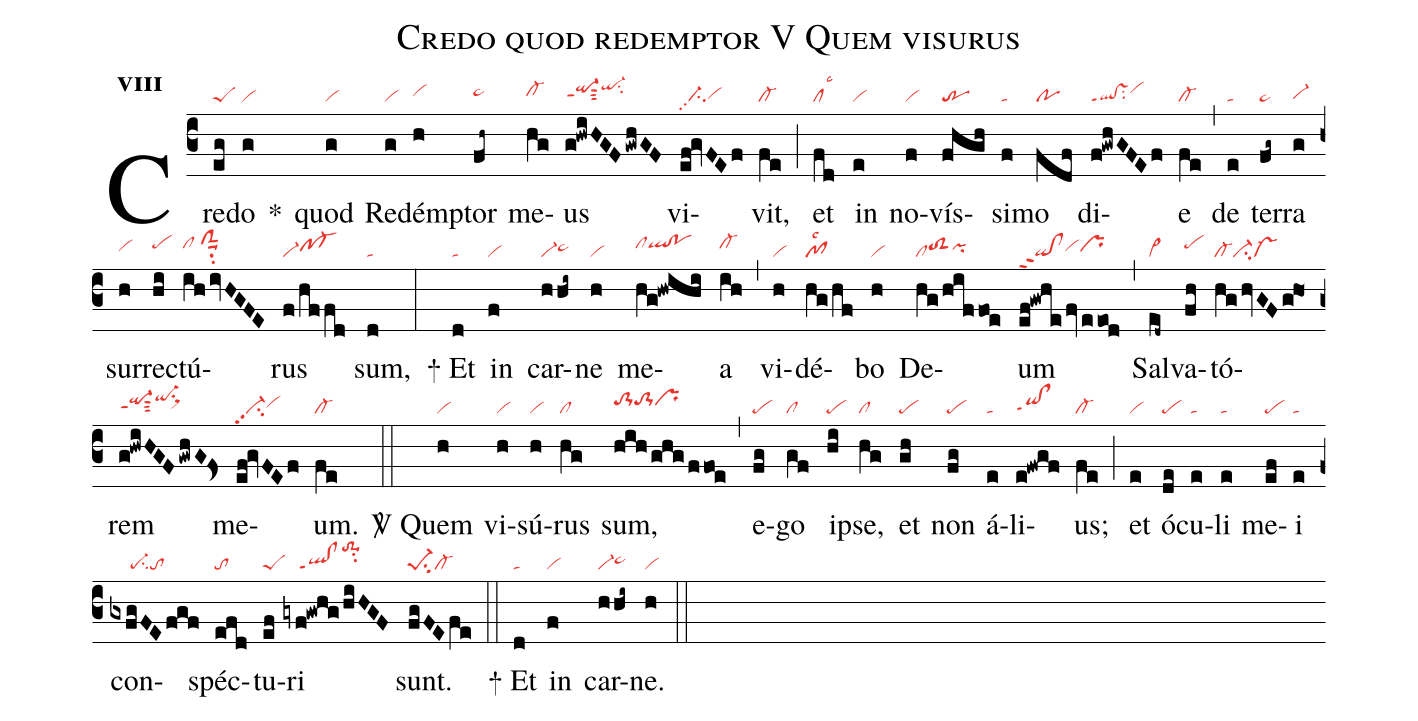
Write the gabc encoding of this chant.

name:Credo quod redemptor V Quem visurus;
office-part:re;
mode:8;
nabc-lines:1;
%%
initial-style: 1;
name: Credo quod Redemptor;
mode: 8;
office-part: Responsorium;
annotation: Resp. ;
annotation: viii;
nabc-lines: 1;
%%
(c3) Cre(eg|peS)do(g|vi) <sp>*</sp>() quod(g|vi) Red(g|vi)émp(h|vihh)tor(fh~|ta>hh) me(hg|cl-hh)us(g!hwiHGF/gwhGF|qi-hippt1sut3qi-hjsu2) vi(ef!gvFEf|//ci-pp2vihg)vit,(fe|cl-) (;) et(fd|cllsc3) in(e|vi) no(f|vi)vís(fhgh|tr)si(f|ta)mo(fdf|po) di(f!gwhGFEf|ql!vsppt1su2vihi)e(fe|cl-) (,) de(e|ta) ter(fg~|ta>)ra(g|vi-hg) sur(h|vihh)rec(hi|pehi)tú(ih/ivHGFE|clhi/clShjsuu1su2)rus(f/hffd|vi-pf-hh) sum,(d|ta) (:)
<sp>+</sp> Et(d|ta) in(f|vi) car(hhi~|vi-ta>hh)ne(h|vi) me(hg!hwihi|clhiqlhi!pohi)a(ih|cl-hi) (,) vi(h|vi)dé(hg/hf|pf1lsc2)bo(h|vi) De(hg/hiffoe|cltoS2hhpihh)um(ef!gwhe/fv/eeod|qi!clppt2vihhprhh) (,) Sal(ed~|vi>)va(fh|pehi)tó(hg/hvGF/g@ho1|cl-ci-vs-)rem(g!hwiHGF/gwhG!Fs>|qi-hippt1sut3qi-hjsu1sux1) me(ef!gvFEf|vi-pp2su2vihh)um.(fe|cl-) (::)

<sp>V/</sp> Quem(h|vi) vi(h|vi)sú(h|vi)rus(hg|cl) sum,(hih/ghg/ffoe|to-1hito-1hiprhi) (,) e(fg|pe)go(gf|cl) ip(hi|pe)se,(hg|cl) et(gh|pe) non(fg|pe) á(e|ta)li(e!fwgf|qihg!clhgppt1)us;(fe|cl-) (;) et(e|vi) ó(de|pe)cu(e|ta)li(e|ta) me(ef|pe)i(e|ta) con(gxfgFE/fgf|/////pe-su2to)spéc(efd|to)tu(ef|peS)ri(gyf!gwhg/hiHGF|////ql!clppt1to-1hlsu2) sunt.(fgFEfe|pe-1su2cl-) (::)
<sp>+</sp> Et(d|ta) in(f|vi) car(hhi~|vi-ta>hh)ne.(h|vi) (::)
